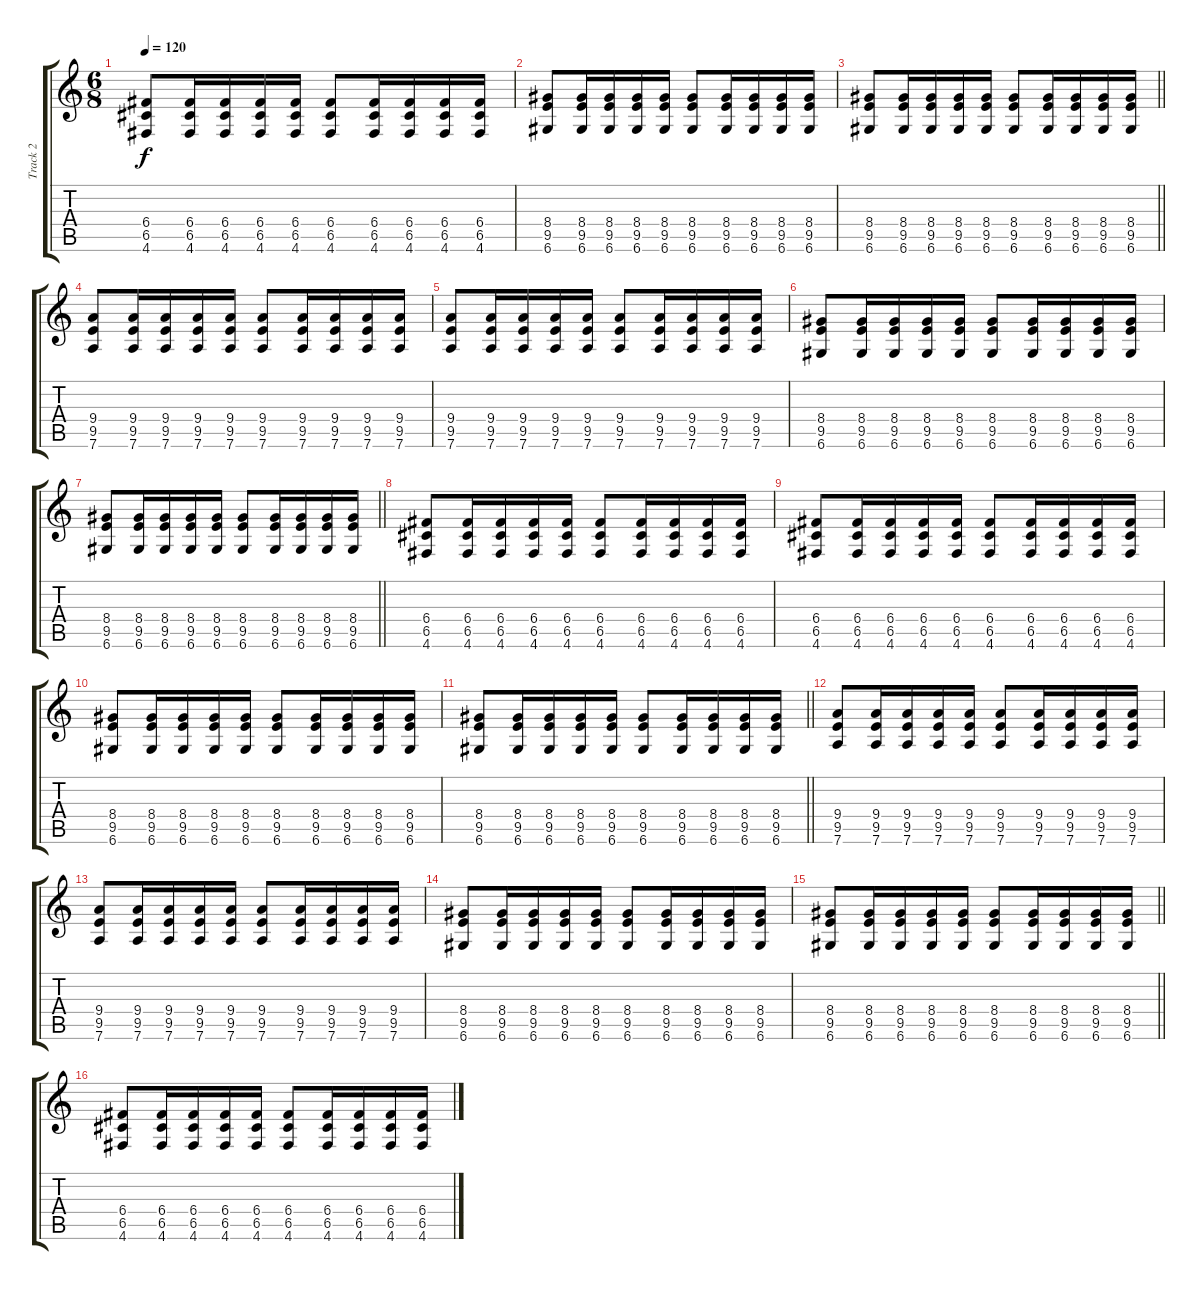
\track ("Track 2" "Track 2") {instrument acousticguitarnylon}
\staff {score tabs}
\tuning (D4 A3 F3 C3 G2 D2) {hide}
\ts (6 8)
\tempo 120
\clef g2
\ks c
(6.4 6.5 4.6).8{dy f} (6.4 6.5 4.6).16 (6.4 6.5 4.6).16 (6.4 6.5 4.6).16 (6.4 6.5 4.6).16 (6.4 6.5 4.6).8 (6.4 6.5 4.6).16 (6.4 6.5 4.6).16 (6.4 6.5 4.6).16 (6.4 6.5 4.6).16 |
(8.4 9.5 6.6).8 (8.4 9.5 6.6).16 (8.4 9.5 6.6).16 (8.4 9.5 6.6).16 (8.4 9.5 6.6).16 (8.4 9.5 6.6).8 (8.4 9.5 6.6).16 (8.4 9.5 6.6).16 (8.4 9.5 6.6).16 (8.4 9.5 6.6).16 |
\barLineRight lightlight
(8.4 9.5 6.6).8 (8.4 9.5 6.6).16 (8.4 9.5 6.6).16 (8.4 9.5 6.6).16 (8.4 9.5 6.6).16 (8.4 9.5 6.6).8 (8.4 9.5 6.6).16 (8.4 9.5 6.6).16 (8.4 9.5 6.6).16 (8.4 9.5 6.6).16 |
(9.4 9.5 7.6).8 (9.4 9.5 7.6).16 (9.4 9.5 7.6).16 (9.4 9.5 7.6).16 (9.4 9.5 7.6).16 (9.4 9.5 7.6).8 (9.4 9.5 7.6).16 (9.4 9.5 7.6).16 (9.4 9.5 7.6).16 (9.4 9.5 7.6).16 |
(9.4 9.5 7.6).8 (9.4 9.5 7.6).16 (9.4 9.5 7.6).16 (9.4 9.5 7.6).16 (9.4 9.5 7.6).16 (9.4 9.5 7.6).8 (9.4 9.5 7.6).16 (9.4 9.5 7.6).16 (9.4 9.5 7.6).16 (9.4 9.5 7.6).16 |
(8.4 9.5 6.6).8 (8.4 9.5 6.6).16 (8.4 9.5 6.6).16 (8.4 9.5 6.6).16 (8.4 9.5 6.6).16 (8.4 9.5 6.6).8 (8.4 9.5 6.6).16 (8.4 9.5 6.6).16 (8.4 9.5 6.6).16 (8.4 9.5 6.6).16 |
\barLineRight lightlight
(8.4 9.5 6.6).8 (8.4 9.5 6.6).16 (8.4 9.5 6.6).16 (8.4 9.5 6.6).16 (8.4 9.5 6.6).16 (8.4 9.5 6.6).8 (8.4 9.5 6.6).16 (8.4 9.5 6.6).16 (8.4 9.5 6.6).16 (8.4 9.5 6.6).16 |
(6.4 6.5 4.6).8 (6.4 6.5 4.6).16 (6.4 6.5 4.6).16 (6.4 6.5 4.6).16 (6.4 6.5 4.6).16 (6.4 6.5 4.6).8 (6.4 6.5 4.6).16 (6.4 6.5 4.6).16 (6.4 6.5 4.6).16 (6.4 6.5 4.6).16 |
(6.4 6.5 4.6).8 (6.4 6.5 4.6).16 (6.4 6.5 4.6).16 (6.4 6.5 4.6).16 (6.4 6.5 4.6).16 (6.4 6.5 4.6).8 (6.4 6.5 4.6).16 (6.4 6.5 4.6).16 (6.4 6.5 4.6).16 (6.4 6.5 4.6).16 |
(8.4 9.5 6.6).8 (8.4 9.5 6.6).16 (8.4 9.5 6.6).16 (8.4 9.5 6.6).16 (8.4 9.5 6.6).16 (8.4 9.5 6.6).8 (8.4 9.5 6.6).16 (8.4 9.5 6.6).16 (8.4 9.5 6.6).16 (8.4 9.5 6.6).16 |
\barLineRight lightlight
(8.4 9.5 6.6).8 (8.4 9.5 6.6).16 (8.4 9.5 6.6).16 (8.4 9.5 6.6).16 (8.4 9.5 6.6).16 (8.4 9.5 6.6).8 (8.4 9.5 6.6).16 (8.4 9.5 6.6).16 (8.4 9.5 6.6).16 (8.4 9.5 6.6).16 |
(9.4 9.5 7.6).8 (9.4 9.5 7.6).16 (9.4 9.5 7.6).16 (9.4 9.5 7.6).16 (9.4 9.5 7.6).16 (9.4 9.5 7.6).8 (9.4 9.5 7.6).16 (9.4 9.5 7.6).16 (9.4 9.5 7.6).16 (9.4 9.5 7.6).16 |
(9.4 9.5 7.6).8 (9.4 9.5 7.6).16 (9.4 9.5 7.6).16 (9.4 9.5 7.6).16 (9.4 9.5 7.6).16 (9.4 9.5 7.6).8 (9.4 9.5 7.6).16 (9.4 9.5 7.6).16 (9.4 9.5 7.6).16 (9.4 9.5 7.6).16 |
(8.4 9.5 6.6).8 (8.4 9.5 6.6).16 (8.4 9.5 6.6).16 (8.4 9.5 6.6).16 (8.4 9.5 6.6).16 (8.4 9.5 6.6).8 (8.4 9.5 6.6).16 (8.4 9.5 6.6).16 (8.4 9.5 6.6).16 (8.4 9.5 6.6).16 |
\barLineRight lightlight
(8.4 9.5 6.6).8 (8.4 9.5 6.6).16 (8.4 9.5 6.6).16 (8.4 9.5 6.6).16 (8.4 9.5 6.6).16 (8.4 9.5 6.6).8 (8.4 9.5 6.6).16 (8.4 9.5 6.6).16 (8.4 9.5 6.6).16 (8.4 9.5 6.6).16 |
(6.4 6.5 4.6).8 (6.4 6.5 4.6).16 (6.4 6.5 4.6).16 (6.4 6.5 4.6).16 (6.4 6.5 4.6).16 (6.4 6.5 4.6).8 (6.4 6.5 4.6).16 (6.4 6.5 4.6).16 (6.4 6.5 4.6).16 (6.4 6.5 4.6).16
